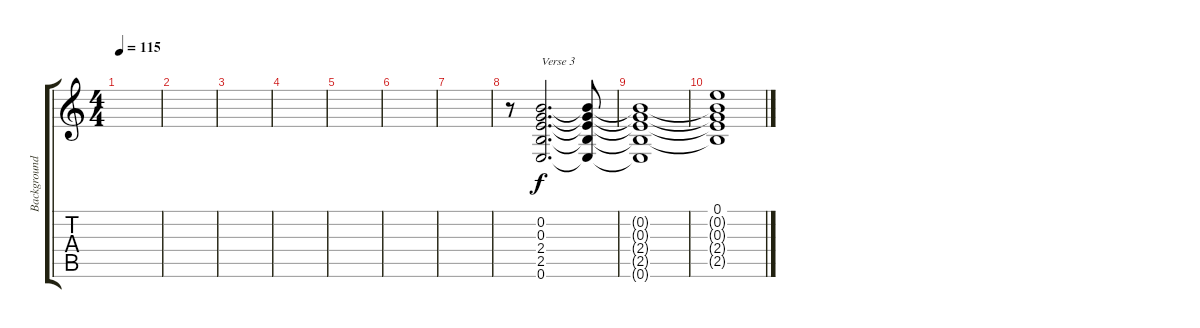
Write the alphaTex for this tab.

\track ("Background" "Background") {instrument acousticguitarsteel}
\staff {score tabs}
\tuning (E4 B3 G3 D3 A2 E2) {hide}
\ts (4 4)
\tempo 115
\clef g2
\ks c
|
|
|
|
|
|
|
r.8{instrument overdrivenguitar} (0.2 0.3 2.4 2.5 0.6).2{d txt "Verse 3"} (0.2{t} 0.3{t} 2.4{t} 2.5{t} 0.6{t}).8 |
(0.2{t} 0.3{t} 2.4{t} 2.5{t} 0.6{t}).1 |
(0.1 0.2{t} 0.3{t} 2.4{t} 2.5{t}).1
